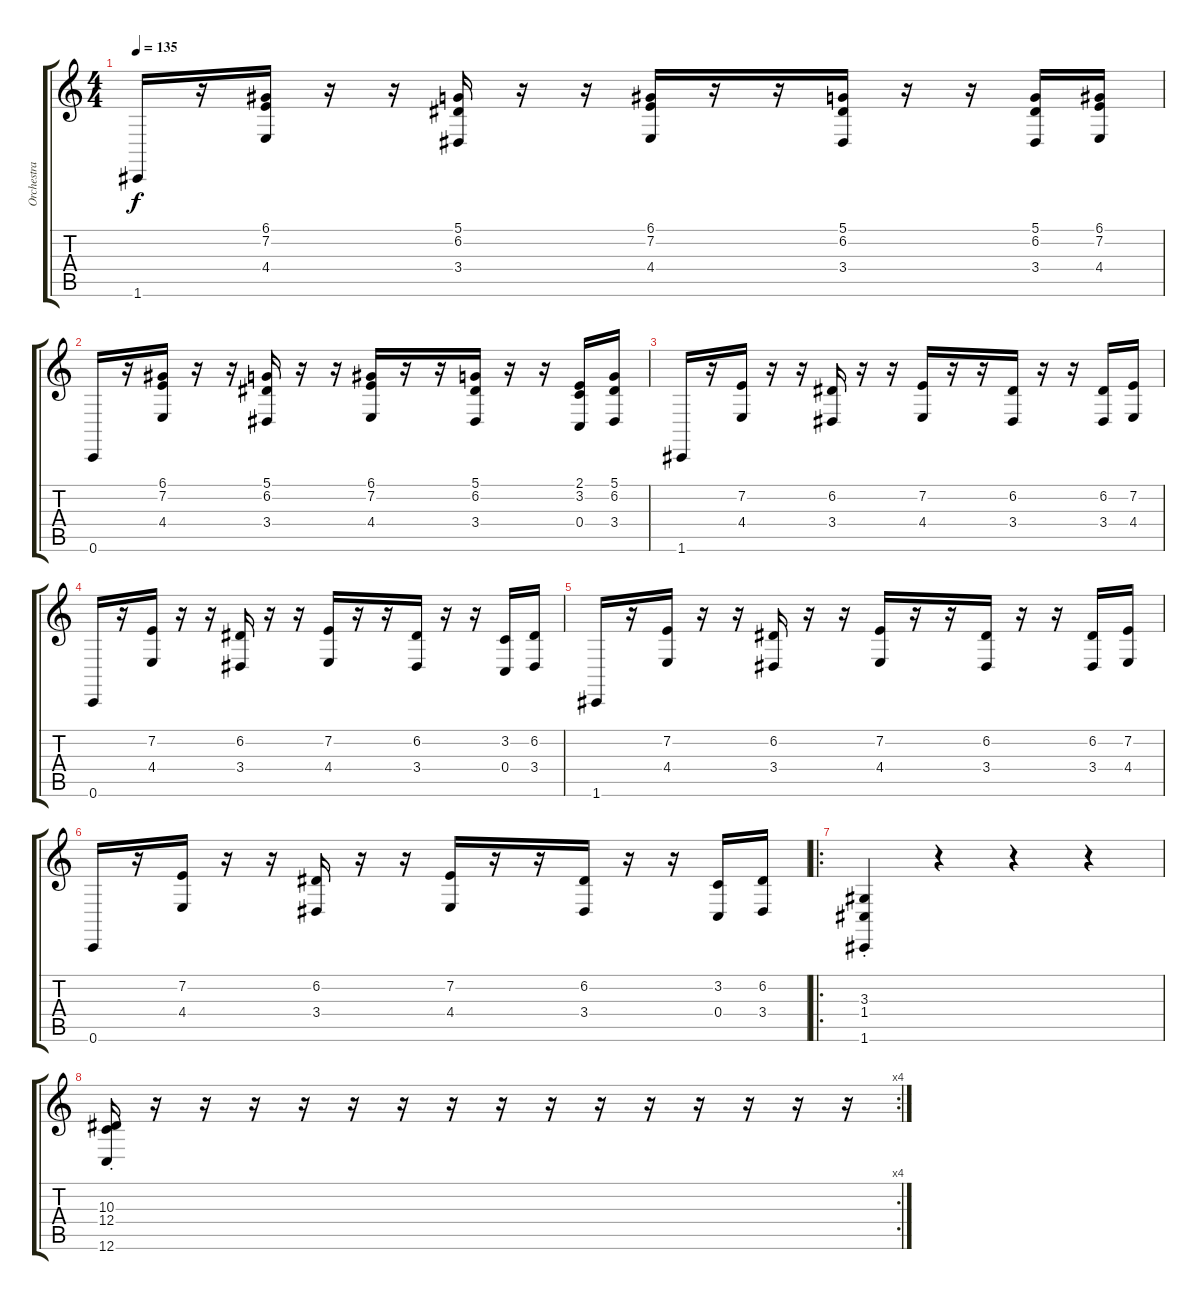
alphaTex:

\track ("Orchestra " "Orchestra ") {instrument brasssection}
\staff {score tabs}
\tuning (D4 A3 F3 C3 G2 C2) {hide}
\ts (4 4)
\tempo 135
\clef g2
\ks c
1.6.16{dy f} r.16 (6.1 7.2 4.4).16 r.16 r.16 (5.1 6.2 3.4).16 r.16 r.16 (6.1 7.2 4.4).16 r.16 r.16 (5.1 6.2 3.4).16 r.16 r.16 (5.1 6.2 3.4).16 (6.1 7.2 4.4).16 |
0.6.16 r.16 (6.1 7.2 4.4).16 r.16 r.16 (5.1 6.2 3.4).16 r.16 r.16 (6.1 7.2 4.4).16 r.16 r.16 (5.1 6.2 3.4).16 r.16 r.16 (2.1 3.2 0.4).16 (5.1 6.2 3.4).16 |
1.6.16 r.16 (7.2 4.4).16 r.16 r.16 (6.2 3.4).16 r.16 r.16 (7.2 4.4).16 r.16 r.16 (6.2 3.4).16 r.16 r.16 (6.2 3.4).16 (7.2 4.4).16 |
0.6.16 r.16 (7.2 4.4).16 r.16 r.16 (6.2 3.4).16 r.16 r.16 (7.2 4.4).16 r.16 r.16 (6.2 3.4).16 r.16 r.16 (3.2 0.4).16 (6.2 3.4).16 |
1.6.16 r.16 (7.2 4.4).16 r.16 r.16 (6.2 3.4).16 r.16 r.16 (7.2 4.4).16 r.16 r.16 (6.2 3.4).16 r.16 r.16 (6.2 3.4).16 (7.2 4.4).16 |
0.6.16 r.16 (7.2 4.4).16 r.16 r.16 (6.2 3.4).16 r.16 r.16 (7.2 4.4).16 r.16 r.16 (6.2 3.4).16 r.16 r.16 (3.2 0.4).16 (6.2 3.4).16 |
\ro
(3.3{st} 1.4 1.6).4 r.4 r.4 r.4 |
\rc 4
(10.3{st} 12.4 12.6).16 r.16 r.16 r.16 r.16 r.16 r.16 r.16 r.16 r.16 r.16 r.16 r.16 r.16 r.16 r.16
